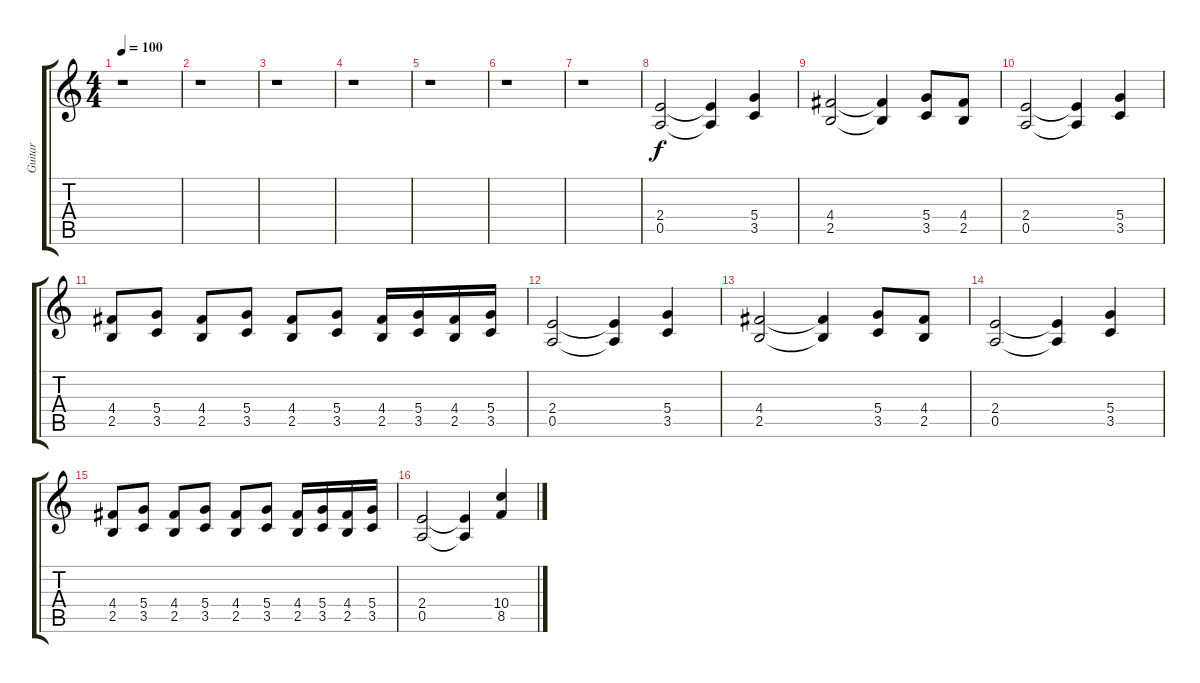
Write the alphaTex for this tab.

\track ("Guitar" "Guitar") {instrument distortionguitar}
\staff {score tabs}
\tuning (E4 B3 G3 D3 A2 E2) {hide}
\ts (4 4)
\tempo 100
\clef g2
\ks c
r.1{dy f instrument distortionguitar} |
r.1 |
r.1 |
r.1 |
r.1 |
r.1 |
r.1 |
(2.4 0.5).2 (2.4{t} 0.5{t}).4 (5.4 3.5).4 |
(4.4 2.5).2 (4.4{t} 2.5{t}).4 (5.4 3.5).8 (4.4 2.5).8 |
(2.4 0.5).2 (2.4{t} 0.5{t}).4 (5.4 3.5).4 |
(4.4 2.5).8 (5.4 3.5).8 (4.4 2.5).8 (5.4 3.5).8 (4.4 2.5).8 (5.4 3.5).8 (4.4 2.5).16 (5.4 3.5).16 (4.4 2.5).16 (5.4 3.5).16 |
(2.4 0.5).2 (2.4{t} 0.5{t}).4 (5.4 3.5).4 |
(4.4 2.5).2 (4.4{t} 2.5{t}).4 (5.4 3.5).8 (4.4 2.5).8 |
(2.4 0.5).2 (2.4{t} 0.5{t}).4 (5.4 3.5).4 |
(4.4 2.5).8 (5.4 3.5).8 (4.4 2.5).8 (5.4 3.5).8 (4.4 2.5).8 (5.4 3.5).8 (4.4 2.5).16 (5.4 3.5).16 (4.4 2.5).16 (5.4 3.5).16 |
(2.4 0.5).2 (2.4{t} 0.5{t}).4 (10.4 8.5).4
